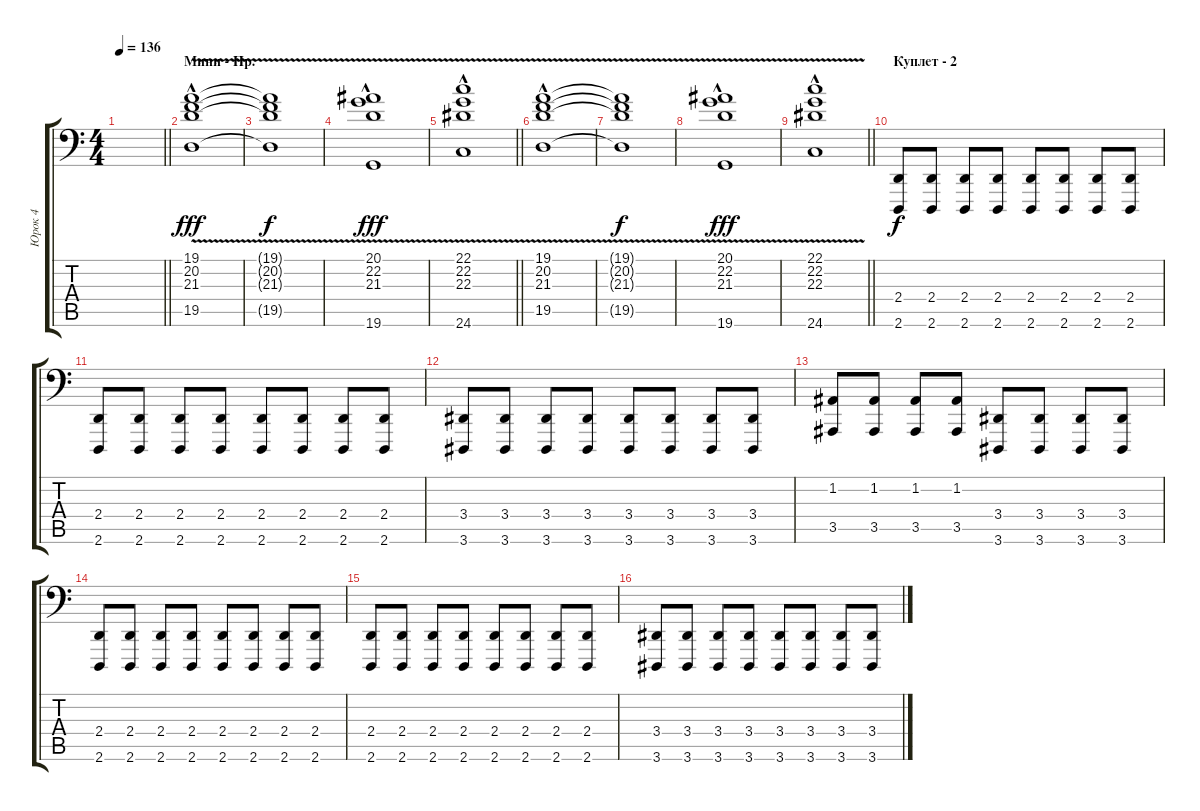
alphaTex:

\track ("Юрок 4" "Юрок 4") {instrument shakuhachi}
\staff {score tabs}
\tuning (D3 A2 F2 C2 G1 C1) {hide}
\ts (4 4)
\tempo 136
\clef f4
\barLineRight lightlight
\ks c
|
\section ("" "Мини - Пр.")
(19.1{v} 20.2 21.3 19.5{hac}).1{dy fff instrument shakuhachi} |
(19.1{t} 20.2{t} 21.3{t} 19.5{t}).1{dy f} |
(20.1{v} 22.2 21.3 19.6{hac}).1{dy fff} |
\barLineRight lightlight
(22.1 22.2{v} 22.3 24.6{hac}).1 |
(19.1{v} 20.2 21.3 19.5{hac}).1 |
(19.1{t} 20.2{t} 21.3{t} 19.5{t}).1{dy f} |
(20.1{v} 22.2 21.3 19.6{hac}).1{dy fff} |
\barLineRight lightlight
(22.1 22.2{v} 22.3 24.6{hac}).1 |
\section ("" "Куплет - 2")
(2.4 2.6).8{dy f volume 10 instrument synthbrass1} (2.4 2.6).8 (2.4 2.6).8 (2.4 2.6).8 (2.4 2.6).8 (2.4 2.6).8 (2.4 2.6).8 (2.4 2.6).8 |
(2.4 2.6).8 (2.4 2.6).8 (2.4 2.6).8 (2.4 2.6).8 (2.4 2.6).8 (2.4 2.6).8 (2.4 2.6).8 (2.4 2.6).8 |
(3.4 3.6).8 (3.4 3.6).8 (3.4 3.6).8 (3.4 3.6).8 (3.4 3.6).8 (3.4 3.6).8 (3.4 3.6).8 (3.4 3.6).8 |
(1.2 3.5).8 (1.2 3.5).8 (1.2 3.5).8 (1.2 3.5).8 (3.4 3.6).8 (3.4 3.6).8 (3.4 3.6).8 (3.4 3.6).8 |
(2.4 2.6).8 (2.4 2.6).8 (2.4 2.6).8 (2.4 2.6).8 (2.4 2.6).8 (2.4 2.6).8 (2.4 2.6).8 (2.4 2.6).8 |
(2.4 2.6).8 (2.4 2.6).8 (2.4 2.6).8 (2.4 2.6).8 (2.4 2.6).8 (2.4 2.6).8 (2.4 2.6).8 (2.4 2.6).8 |
(3.4 3.6).8 (3.4 3.6).8 (3.4 3.6).8 (3.4 3.6).8 (3.4 3.6).8 (3.4 3.6).8 (3.4 3.6).8 (3.4 3.6).8
